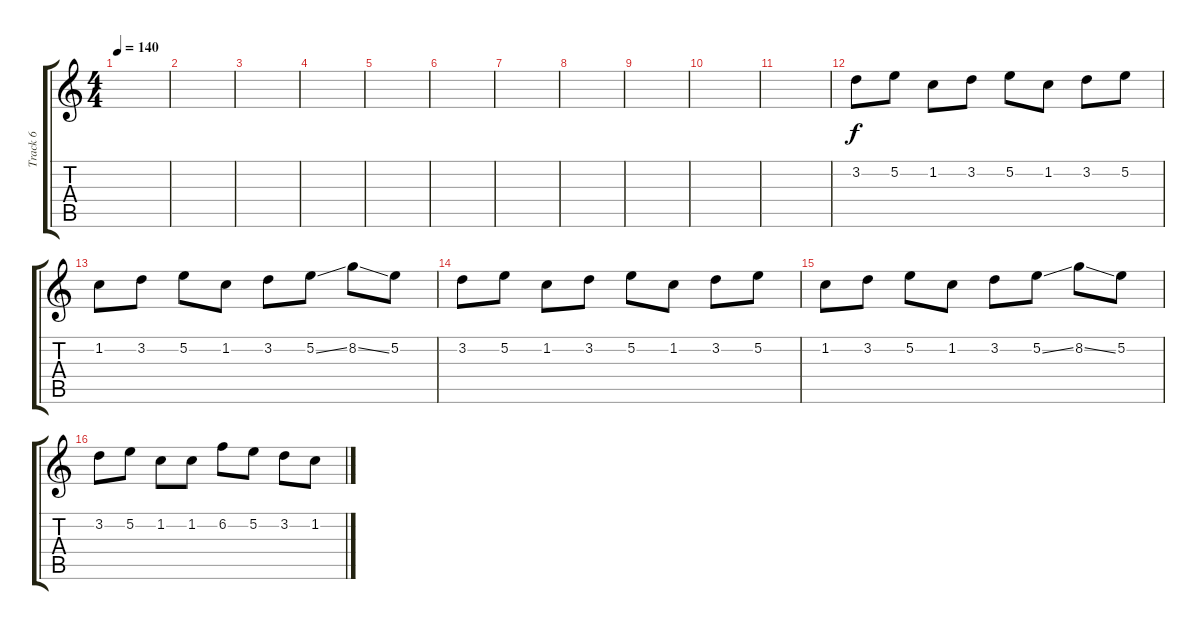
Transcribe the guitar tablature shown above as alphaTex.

\track ("Track 6" "Track 6") {instrument overdrivenguitar}
\staff {score tabs}
\tuning (E4 B3 G3 D3 A2 E2) {hide}
\ts (4 4)
\tempo 140
\clef g2
\ks c
|
|
|
|
|
|
|
|
|
|
|
3.2.8 5.2.8 1.2.8 3.2.8 5.2.8 1.2.8 3.2.8 5.2.8 |
1.2.8 3.2.8 5.2.8 1.2.8 3.2.8 5.2{ss}.8 8.2{ss}.8 5.2.8 |
3.2.8 5.2.8 1.2.8 3.2.8 5.2.8 1.2.8 3.2.8 5.2.8 |
1.2.8 3.2.8 5.2.8 1.2.8 3.2.8 5.2{ss}.8 8.2{ss}.8 5.2.8 |
3.2.8 5.2.8 1.2.8 1.2.8 6.2.8 5.2.8 3.2.8 1.2.8
